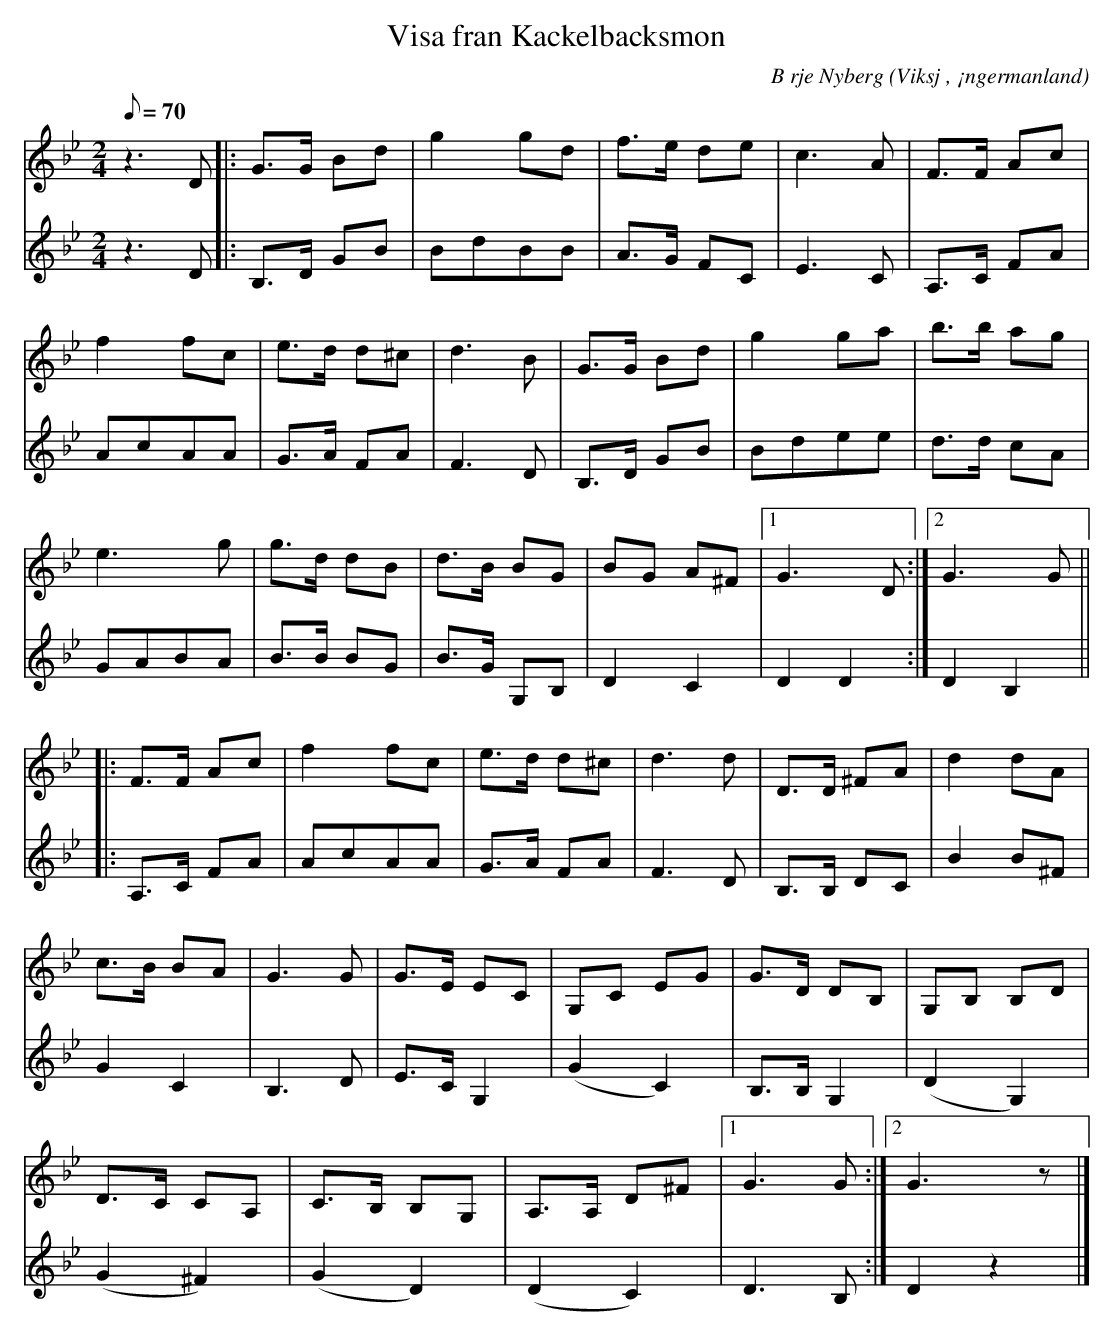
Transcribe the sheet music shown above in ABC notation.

X:1
T:Visa fran Kackelbacksmon
C:B rje Nyberg
O:Viksj , ¡ngermanland
M:2/4
L:1/8
Q:70
K:Gm
V:1
z2> D2|: G>G Bd | g2 gd | f>e de | c2>A2 | F>F Ac |
f2 fc | e>d d^c | d2>B2 | G>G Bd |g2 ga | b>b ag |
e2> g2 | g>d dB |d>B BG |BG A^F |1 G2> D2 :|2 G2> G2 ||
|: F>F Ac | f2 fc | e>d d^c | d2>d2 | D>D ^FA | d2 dA |
c>B BA |G2> G2 | G>E EC | G,C EG | G>D DB, | G,B, B,D |
D>C CA, | C>B, B,G, | A,>A, D^F |1 G2> G2 :|2 G2> z2 |]
V:2
z2> D2 |: B,>D GB | BdBB | A>G FC | E2>C2 | A,>C FA |
AcAA | G>A FA| F2> D2 | B,>D GB | Bdee | d>d cA |
GABA | B>B BG | B>G G,B, | D2C2 | D2 D2 :| D2 B,2 ||
|: A,>C FA | AcAA | G>A FA | F2> D2 | B,>B, DC | B2 B^F |
G2 C2 | B,2> D2 | E>C G,2 | (G2 C2) | B,>B, G,2 | (D2 G,2) |
(G2 ^F2) | (G2 D2) | (D2 C2) | D2> B,2 :| D2 z2 |]
